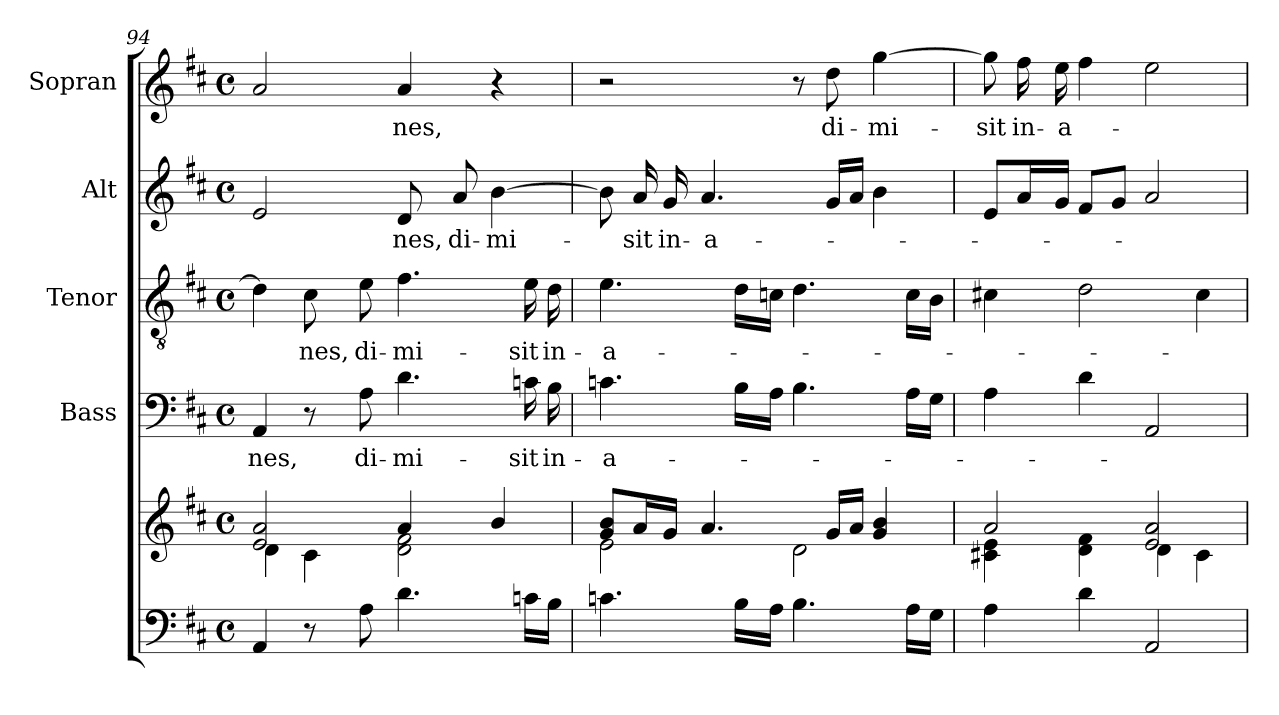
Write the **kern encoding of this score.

**kern	**kern	**kern	**text	**kern	**text	**kern	**text	**kern	**text
*part5	*part5	*part4	*part4	*part3	*part3	*part2	*part2	*part1	*part1
*staff6	*staff5	*staff4	*staff4	*staff3	*staff3	*staff2	*staff2	*staff1	*staff1
*	*	*I"Bass	*	*I"Tenor	*	*I"Alt	*	*I"Sopran	*
*	*	*I'B.	*	*I'T.	*	*I'A.	*	*I'S.	*
*clefF4	*clefG2	*clefF4	*	*clefGv2	*	*clefG2	*	*clefG2	*
*k[f#c#]	*k[f#c#]	*k[f#c#]	*	*k[f#c#]	*	*k[f#c#]	*	*k[f#c#]	*
*D:	*D:	*D:	*	*D:	*	*D:	*	*D:	*
*M4/4	*M4/4	*M4/4	*	*M4/4	*	*M4/4	*	*M4/4	*
*met(c)	*met(c)	*met(c)	*	*met(c)	*	*met(c)	*	*met(c)	*
=94	=94	=94	=94	=94	=94	=94	=94	=94	=94
*	*^	*	*	*	*	*	*	*	*
!	!	!	!	!LO:LY:b	!	!	!	!	!	!
4AA/	2e/ 2a/	4d\	4AA/	-nes,	4d\]	.	2e/	.	2a/	.
!	!	!	!	!	!	!LO:LY:b	!	!	!	!
8r	.	4c#\	8r	.	8c#\	-nes,	.	.	.	.
!	!	!	!	!LO:LY:b	!	!LO:LY:b	!	!	!	!
8A\	.	.	8A\	di-	8e\	di-	.	.	.	.
!	!	!	!	!LO:LY:b	!	!LO:LY:b	!	!LO:LY:b	!	!LO:LY:b
4.d\	4a/	2d\ 2f#\	4.d\	-mi-	4.f#\	-mi-	8d/	-nes,	4a/	-nes,
!	!	!	!	!	!	!	!	!LO:LY:b	!	!
.	.	.	.	.	.	.	8a/	di-	.	.
!	!	!	!	!	!	!	!	!LO:LY:b	!	!
.	4b/	.	.	.	.	.	[4b\	-mi-	4r	.
!	!	!	!	!LO:LY:b	!	!LO:LY:b	!	!	!	!
16cn\LL	.	.	16cn\	-sit	16e\	-sit	.	.	.	.
!	!	!	!	!LO:LY:b	!	!LO:LY:b	!	!	!	!
16B\JJ	.	.	16B\	in-	16d\	in-	.	.	.	.
=95	=95	=95	=95	=95	=95	=95	=95	=95	=95	=95
!	!	!	!	!LO:LY:b	!	!LO:LY:b	!	!	!	!
4.cn\	8g/ 8b/L	2e\	4.cn\	-a-	4.e\	-a-	8b\]	.	2r	.
!	!	!	!	!	!	!	!	!LO:LY:b	!	!
.	16a/L	.	.	.	.	.	16a/	-sit	.	.
!	!	!	!	!	!	!	!	!LO:LY:b	!	!
.	16g/JJ	.	.	.	.	.	16g/	in-	.	.
!	!	!	!	!	!	!	!	!LO:LY:b	!	!
.	4.a/	.	.	.	.	.	4.a/	-a-	.	.
16B\LL	.	.	16B\LL	.	16d\LL	.	.	.	.	.
16A\JJ	.	.	16A\JJ	.	16cn\JJ	.	.	.	.	.
4.B\	.	2d\	4.B\	.	4.d\	.	.	.	8r	.
!	!	!	!	!	!	!	!	!	!	!LO:LY:b
.	16g/LL	.	.	.	.	.	16g/LL	.	8dd\	di-
.	16a/JJ	.	.	.	.	.	16a/JJ	.	.	.
!	!	!	!	!	!	!	!	!	!	!LO:LY:b
.	4g/ 4b/	.	.	.	.	.	4b\	.	[4gg\	-mi-
16A\LL	.	.	16A\LL	.	16c\LL	.	.	.	.	.
16G\JJ	.	.	16G\JJ	.	16B\JJ	.	.	.	.	.
!!LO:PB:g=z
=96	=96	=96	=96	=96	=96	=96	=96	=96	=96	=96
!	!	!	!	!	!	!	!	!	!	!LO:LY:b
4A\	2a/	4c#X\ 4e\	4A\	.	4c#X\	.	8e/L	.	8gg\]	-sit
!	!	!	!	!	!	!	!	!	!	!LO:LY:b
.	.	.	.	.	.	.	16a/L	.	16ff#\	in-
!	!	!	!	!	!	!	!	!	!	!LO:LY:b
.	.	.	.	.	.	.	16g/JJ	.	16ee\	-a-
4d\	.	4d\ 4f#\	4d\	.	2d\	.	8f#/L	.	4ff#\	.
.	.	.	.	.	.	.	8g/J	.	.	.
2AA/	2e/ 2a/	4d\	2AA/	.	.	.	2a/	.	2ee\	.
.	.	4c#\	.	.	4c#\	.	.	.	.	.
*	*v	*v	*	*	*	*	*	*	*	*
=	=	=	=	=	=	=	=	=	=
*-	*-	*-	*-	*-	*-	*-	*-	*-	*-
